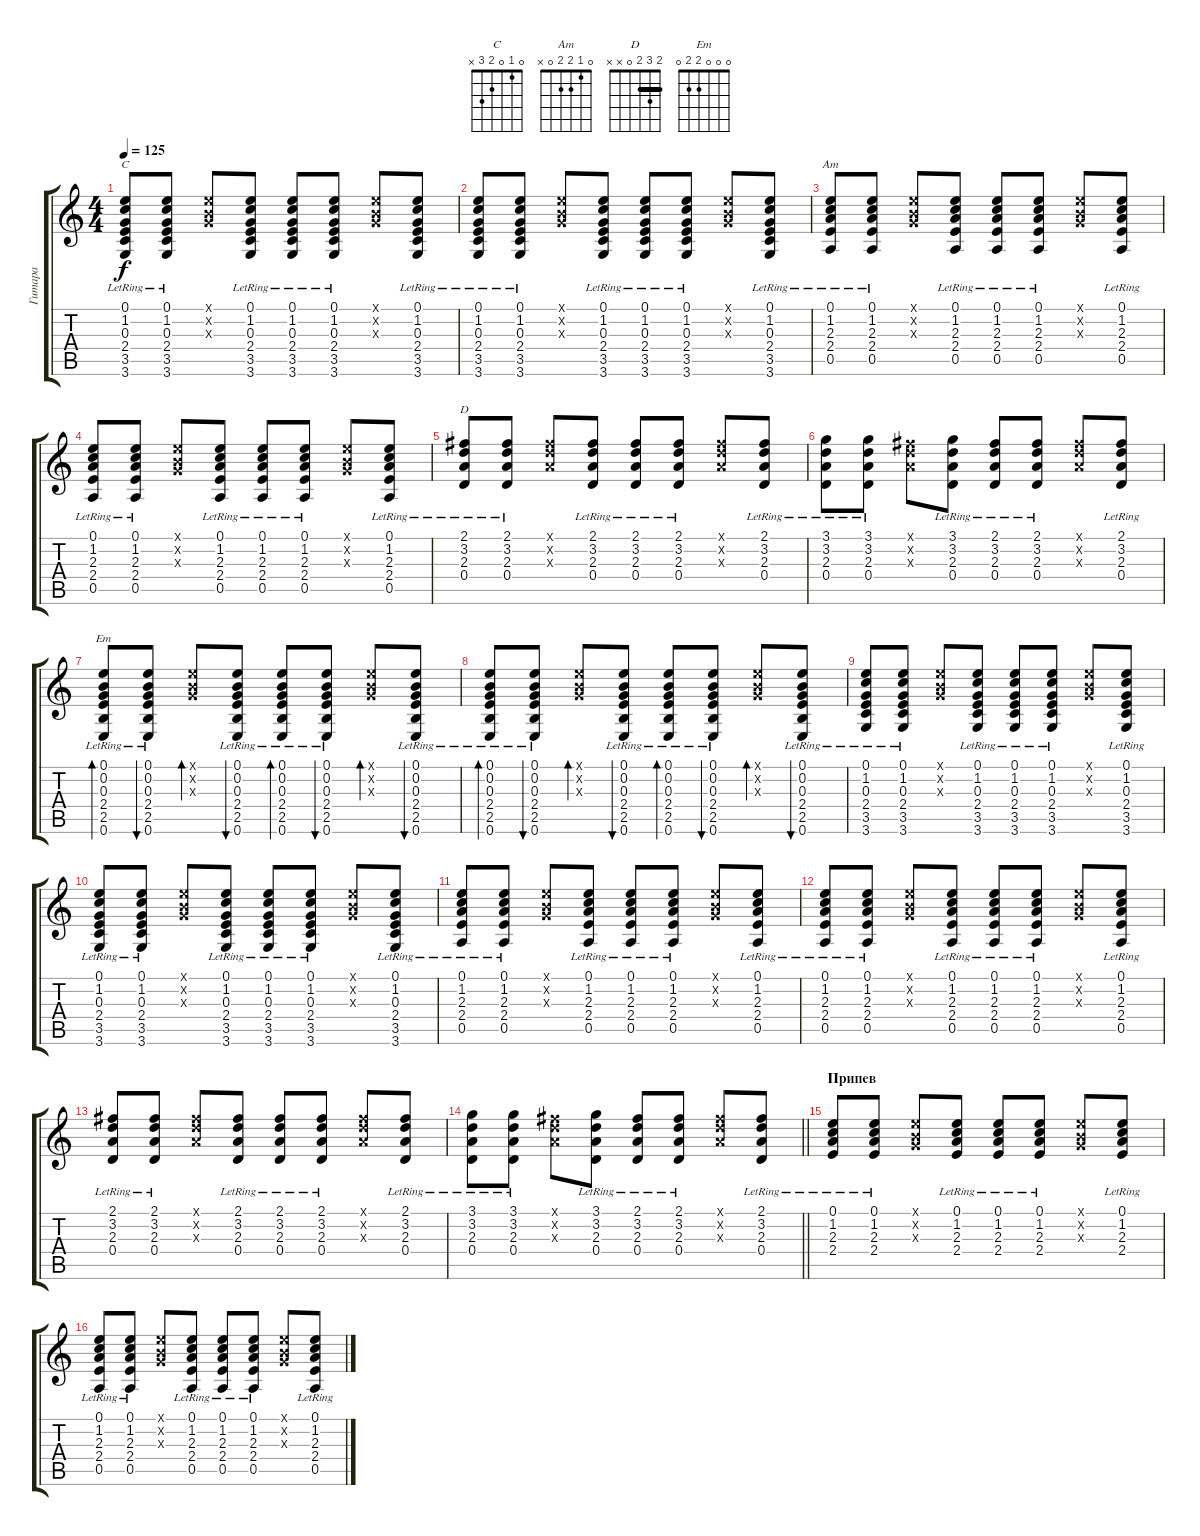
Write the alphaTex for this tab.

\track ("Гитара" "Гитара") {instrument acousticguitarnylon}
\staff {score tabs}
\tuning (E4 B3 G3 D3 A2 E2) {hide}
\chord ("C" 0 1 0 2 3 x)
\chord ("Am" 0 1 2 2 0 x)
\chord ("D" 2 3 2 0 x x) {barre 2}
\chord ("Em" 0 0 0 2 2 0)
\ts (4 4)
\tempo 125
\clef g2
\ks c
(0.1{lr} 1.2{lr} 0.3{lr} 2.4{lr} 3.5{lr} 3.6{lr}).8{ch "C" dy f} (0.1{lr} 1.2{lr} 0.3{lr} 2.4{lr} 3.5{lr} 3.6{lr}).8 (0.1{x} 0.2{x} 0.3{x}).8 (0.1{lr} 1.2{lr} 0.3{lr} 2.4{lr} 3.5{lr} 3.6{lr}).8 (0.1{lr} 1.2{lr} 0.3{lr} 2.4{lr} 3.5{lr} 3.6{lr}).8 (0.1{lr} 1.2{lr} 0.3{lr} 2.4{lr} 3.5{lr} 3.6{lr}).8 (0.1{x} 0.2{x} 0.3{x}).8 (0.1{lr} 1.2{lr} 0.3{lr} 2.4{lr} 3.5{lr} 3.6{lr}).8 |
(0.1{lr} 1.2{lr} 0.3{lr} 2.4{lr} 3.5{lr} 3.6{lr}).8 (0.1{lr} 1.2{lr} 0.3{lr} 2.4{lr} 3.5{lr} 3.6{lr}).8 (0.1{x} 0.2{x} 0.3{x}).8 (0.1{lr} 1.2{lr} 0.3{lr} 2.4{lr} 3.5{lr} 3.6{lr}).8 (0.1{lr} 1.2{lr} 0.3{lr} 2.4{lr} 3.5{lr} 3.6{lr}).8 (0.1{lr} 1.2{lr} 0.3{lr} 2.4{lr} 3.5{lr} 3.6{lr}).8 (0.1{x} 0.2{x} 0.3{x}).8 (0.1{lr} 1.2{lr} 0.3{lr} 2.4{lr} 3.5{lr} 3.6{lr}).8 |
(0.1{lr} 1.2{lr} 2.3{lr} 2.4{lr} 0.5{lr}).8{ch "Am"} (0.1{lr} 1.2{lr} 2.3{lr} 2.4{lr} 0.5{lr}).8 (0.1{x} 0.2{x} 0.3{x}).8 (0.1{lr} 1.2{lr} 2.3{lr} 2.4{lr} 0.5{lr}).8 (0.1{lr} 1.2{lr} 2.3{lr} 2.4{lr} 0.5{lr}).8 (0.1{lr} 1.2{lr} 2.3{lr} 2.4{lr} 0.5{lr}).8 (0.1{x} 0.2{x} 0.3{x}).8 (0.1{lr} 1.2{lr} 2.3{lr} 2.4{lr} 0.5{lr}).8 |
(0.1{lr} 1.2{lr} 2.3{lr} 2.4{lr} 0.5{lr}).8 (0.1{lr} 1.2{lr} 2.3{lr} 2.4{lr} 0.5{lr}).8 (0.1{x} 0.2{x} 0.3{x}).8 (0.1{lr} 1.2{lr} 2.3{lr} 2.4{lr} 0.5{lr}).8 (0.1{lr} 1.2{lr} 2.3{lr} 2.4{lr} 0.5{lr}).8 (0.1{lr} 1.2{lr} 2.3{lr} 2.4{lr} 0.5{lr}).8 (0.1{x} 0.2{x} 0.3{x}).8 (0.1{lr} 1.2{lr} 2.3{lr} 2.4{lr} 0.5{lr}).8 |
(2.1{lr} 3.2{lr} 2.3{lr} 0.4{lr}).8{ch "D"} (2.1{lr} 3.2{lr} 2.3{lr} 0.4{lr}).8 (2.1{x} 3.2{x} 2.3{x}).8 (2.1{lr} 3.2{lr} 2.3{lr} 0.4{lr}).8 (2.1{lr} 3.2{lr} 2.3{lr} 0.4{lr}).8 (2.1{lr} 3.2{lr} 2.3{lr} 0.4{lr}).8 (2.1{x} 3.2{x} 2.3{x}).8 (2.1{lr} 3.2{lr} 2.3{lr} 0.4{lr}).8 |
(3.1{lr} 3.2{lr} 2.3{lr} 0.4{lr}).8 (3.1{lr} 3.2{lr} 2.3{lr} 0.4{lr}).8 (2.1{x} 3.2{x} 2.3{x}).8 (3.1{lr} 3.2{lr} 2.3{lr} 0.4{lr}).8 (2.1{lr} 3.2{lr} 2.3{lr} 0.4{lr}).8 (2.1{lr} 3.2{lr} 2.3{lr} 0.4{lr}).8 (2.1{x} 3.2{x} 2.3{x}).8 (2.1{lr} 3.2{lr} 2.3{lr} 0.4{lr}).8 |
(0.1{lr} 0.2{lr} 0.3{lr} 2.4{lr} 2.5{lr} 0.6{lr}).8{bd 30 ch "Em"} (0.1{lr} 0.2{lr} 0.3{lr} 2.4{lr} 2.5{lr} 0.6{lr}).8{bu 30} (0.1{x} 0.2{x} 0.3{x}).8{bd 30} (0.1{lr} 0.2{lr} 0.3{lr} 2.4{lr} 2.5{lr} 0.6{lr}).8{bu 30} (0.1{lr} 0.2{lr} 0.3{lr} 2.4{lr} 2.5{lr} 0.6{lr}).8{bd 30} (0.1{lr} 0.2{lr} 0.3{lr} 2.4{lr} 2.5{lr} 0.6{lr}).8{bu 30} (0.1{x} 0.2{x} 0.3{x}).8{bd 30} (0.1{lr} 0.2{lr} 0.3{lr} 2.4{lr} 2.5{lr} 0.6{lr}).8{bu 30} |
(0.1{lr} 0.2{lr} 0.3{lr} 2.4{lr} 2.5{lr} 0.6{lr}).8{bd 30} (0.1{lr} 0.2{lr} 0.3{lr} 2.4{lr} 2.5{lr} 0.6{lr}).8{bu 30} (0.1{x} 0.2{x} 0.3{x}).8{bd 30} (0.1{lr} 0.2{lr} 0.3{lr} 2.4{lr} 2.5{lr} 0.6{lr}).8{bu 30} (0.1{lr} 0.2{lr} 0.3{lr} 2.4{lr} 2.5{lr} 0.6{lr}).8{bd 30} (0.1{lr} 0.2{lr} 0.3{lr} 2.4{lr} 2.5{lr} 0.6{lr}).8{bu 30} (0.1{x} 0.2{x} 0.3{x}).8{bd 30} (0.1{lr} 0.2{lr} 0.3{lr} 2.4{lr} 2.5{lr} 0.6{lr}).8{bu 30} |
(0.1{lr} 1.2{lr} 0.3{lr} 2.4{lr} 3.5{lr} 3.6{lr}).8 (0.1{lr} 1.2{lr} 0.3{lr} 2.4{lr} 3.5{lr} 3.6{lr}).8 (0.1{x} 0.2{x} 0.3{x}).8 (0.1{lr} 1.2{lr} 0.3{lr} 2.4{lr} 3.5{lr} 3.6{lr}).8 (0.1{lr} 1.2{lr} 0.3{lr} 2.4{lr} 3.5{lr} 3.6{lr}).8 (0.1{lr} 1.2{lr} 0.3{lr} 2.4{lr} 3.5{lr} 3.6{lr}).8 (0.1{x} 0.2{x} 0.3{x}).8 (0.1{lr} 1.2{lr} 0.3{lr} 2.4{lr} 3.5{lr} 3.6{lr}).8 |
(0.1{lr} 1.2{lr} 0.3{lr} 2.4{lr} 3.5{lr} 3.6{lr}).8 (0.1{lr} 1.2{lr} 0.3{lr} 2.4{lr} 3.5{lr} 3.6{lr}).8 (0.1{x} 0.2{x} 0.3{x}).8 (0.1{lr} 1.2{lr} 0.3{lr} 2.4{lr} 3.5{lr} 3.6{lr}).8 (0.1{lr} 1.2{lr} 0.3{lr} 2.4{lr} 3.5{lr} 3.6{lr}).8 (0.1{lr} 1.2{lr} 0.3{lr} 2.4{lr} 3.5{lr} 3.6{lr}).8 (0.1{x} 0.2{x} 0.3{x}).8 (0.1{lr} 1.2{lr} 0.3{lr} 2.4{lr} 3.5{lr} 3.6{lr}).8 |
(0.1{lr} 1.2{lr} 2.3{lr} 2.4{lr} 0.5{lr}).8 (0.1{lr} 1.2{lr} 2.3{lr} 2.4{lr} 0.5{lr}).8 (0.1{x} 0.2{x} 0.3{x}).8 (0.1{lr} 1.2{lr} 2.3{lr} 2.4{lr} 0.5{lr}).8 (0.1{lr} 1.2{lr} 2.3{lr} 2.4{lr} 0.5{lr}).8 (0.1{lr} 1.2{lr} 2.3{lr} 2.4{lr} 0.5{lr}).8 (0.1{x} 0.2{x} 0.3{x}).8 (0.1{lr} 1.2{lr} 2.3{lr} 2.4{lr} 0.5{lr}).8 |
(0.1{lr} 1.2{lr} 2.3{lr} 2.4{lr} 0.5{lr}).8 (0.1{lr} 1.2{lr} 2.3{lr} 2.4{lr} 0.5{lr}).8 (0.1{x} 0.2{x} 0.3{x}).8 (0.1{lr} 1.2{lr} 2.3{lr} 2.4{lr} 0.5{lr}).8 (0.1{lr} 1.2{lr} 2.3{lr} 2.4{lr} 0.5{lr}).8 (0.1{lr} 1.2{lr} 2.3{lr} 2.4{lr} 0.5{lr}).8 (0.1{x} 0.2{x} 0.3{x}).8 (0.1{lr} 1.2{lr} 2.3{lr} 2.4{lr} 0.5{lr}).8 |
(2.1{lr} 3.2{lr} 2.3{lr} 0.4{lr}).8 (2.1{lr} 3.2{lr} 2.3{lr} 0.4{lr}).8 (2.1{x} 3.2{x} 2.3{x}).8 (2.1{lr} 3.2{lr} 2.3{lr} 0.4{lr}).8 (2.1{lr} 3.2{lr} 2.3{lr} 0.4{lr}).8 (2.1{lr} 3.2{lr} 2.3{lr} 0.4{lr}).8 (2.1{x} 3.2{x} 2.3{x}).8 (2.1{lr} 3.2{lr} 2.3{lr} 0.4{lr}).8 |
\barLineRight lightlight
(3.1{lr} 3.2{lr} 2.3{lr} 0.4{lr}).8 (3.1{lr} 3.2{lr} 2.3{lr} 0.4{lr}).8 (2.1{x} 3.2{x} 2.3{x}).8 (3.1{lr} 3.2{lr} 2.3{lr} 0.4{lr}).8 (2.1{lr} 3.2{lr} 2.3{lr} 0.4{lr}).8 (2.1{lr} 3.2{lr} 2.3{lr} 0.4{lr}).8 (2.1{x} 3.2{x} 2.3{x}).8 (2.1{lr} 3.2{lr} 2.3{lr} 0.4{lr}).8 |
\section ("" "Припев")
(0.1{lr} 1.2{lr} 2.3{lr} 2.4{lr}).8 (0.1{lr} 1.2{lr} 2.3{lr} 2.4{lr}).8 (0.1{x} 0.2{x} 0.3{x}).8 (0.1{lr} 1.2{lr} 2.3{lr} 2.4{lr}).8 (0.1{lr} 1.2{lr} 2.3{lr} 2.4{lr}).8 (0.1{lr} 1.2{lr} 2.3{lr} 2.4{lr}).8 (0.1{x} 0.2{x} 0.3{x}).8 (0.1{lr} 1.2{lr} 2.3{lr} 2.4{lr}).8 |
(0.1{lr} 1.2{lr} 2.3{lr} 2.4{lr} 0.5{lr}).8 (0.1{lr} 1.2{lr} 2.3{lr} 2.4{lr} 0.5{lr}).8 (0.1{x} 0.2{x} 0.3{x}).8 (0.1{lr} 1.2{lr} 2.3{lr} 2.4{lr} 0.5{lr}).8 (0.1{lr} 1.2{lr} 2.3{lr} 2.4{lr} 0.5{lr}).8 (0.1{lr} 1.2{lr} 2.3{lr} 2.4{lr} 0.5{lr}).8 (0.1{x} 0.2{x} 0.3{x}).8 (0.1{lr} 1.2{lr} 2.3{lr} 2.4{lr} 0.5{lr}).8
